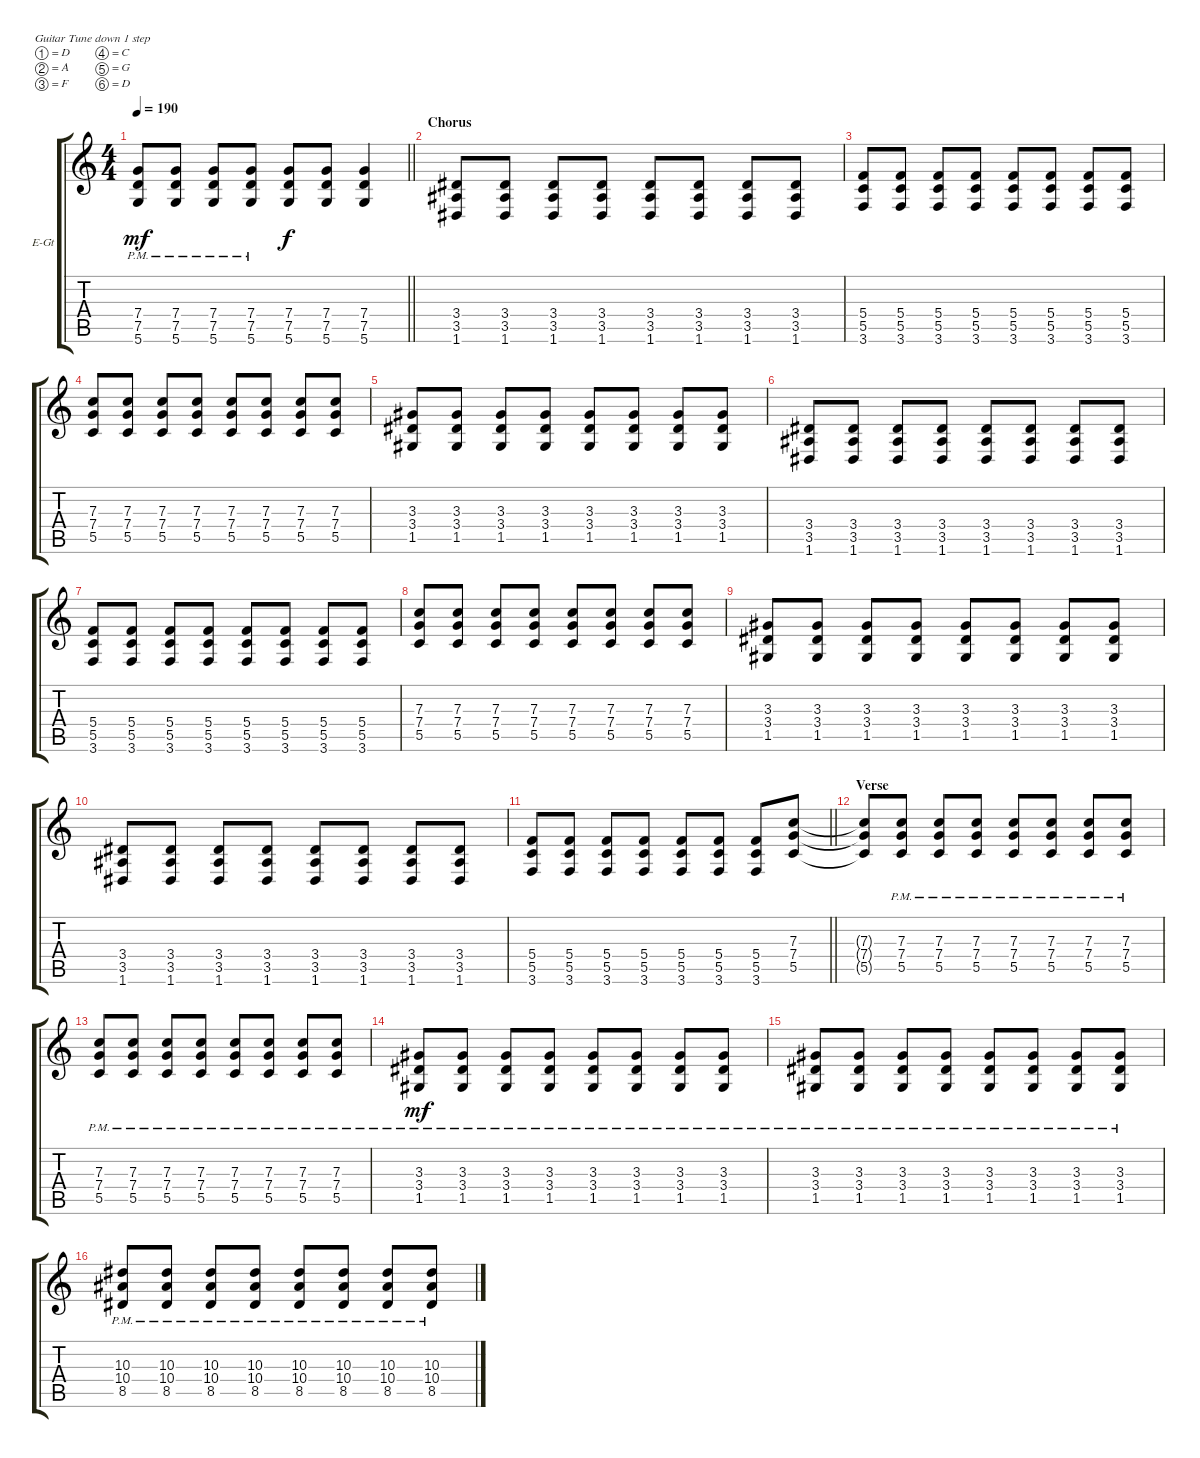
\bracketExtendMode groupsimilarinstruments
\firstSystemTrackNameOrientation horizontal
\otherSystemsTrackNameOrientation horizontal
\track ("Rythm Guitar B" "E-Gt") {instrument overdrivenguitar}
\staff {score tabs}
\tuning (D4 A3 F3 C3 G2 D2)
\ts (4 4)
\tempo 190
\clef g2
\barLineRight lightlight
\ks c
(7.4{pm} 7.5{pm} 5.6{pm}).8{dy mf} (7.4{pm} 7.5{pm} 5.6{pm}).8 (7.4{pm} 7.5{pm} 5.6{pm}).8 (7.4{pm} 7.5{pm} 5.6{pm}).8 (7.4 7.5 5.6).8{dy f} (7.4 7.5 5.6).8 (7.4 7.5 5.6).4 |
\section ("" "Chorus ")
(3.4 3.5 1.6).8 (3.4 3.5 1.6).8 (3.4 3.5 1.6).8 (3.4 3.5 1.6).8 (3.4 3.5 1.6).8 (3.4 3.5 1.6).8 (3.4 3.5 1.6).8 (3.4 3.5 1.6).8 |
(5.4 5.5 3.6).8 (5.4 5.5 3.6).8 (5.4 5.5 3.6).8 (5.4 5.5 3.6).8 (5.4 5.5 3.6).8 (5.4 5.5 3.6).8 (5.4 5.5 3.6).8 (5.4 5.5 3.6).8 |
(7.3 7.4 5.5).8 (7.3 7.4 5.5).8 (7.3 7.4 5.5).8 (7.3 7.4 5.5).8 (7.3 7.4 5.5).8 (7.3 7.4 5.5).8 (7.3 7.4 5.5).8 (7.3 7.4 5.5).8 |
(3.3 3.4 1.5).8 (3.3 3.4 1.5).8 (3.3 3.4 1.5).8 (3.3 3.4 1.5).8 (3.3 3.4 1.5).8 (3.3 3.4 1.5).8 (3.3 3.4 1.5).8 (3.3 3.4 1.5).8 |
(3.4 3.5 1.6).8 (3.4 3.5 1.6).8 (3.4 3.5 1.6).8 (3.4 3.5 1.6).8 (3.4 3.5 1.6).8 (3.4 3.5 1.6).8 (3.4 3.5 1.6).8 (3.4 3.5 1.6).8 |
(5.4 5.5 3.6).8 (5.4 5.5 3.6).8 (5.4 5.5 3.6).8 (5.4 5.5 3.6).8 (5.4 5.5 3.6).8 (5.4 5.5 3.6).8 (5.4 5.5 3.6).8 (5.4 5.5 3.6).8 |
(7.3 7.4 5.5).8 (7.3 7.4 5.5).8 (7.3 7.4 5.5).8 (7.3 7.4 5.5).8 (7.3 7.4 5.5).8 (7.3 7.4 5.5).8 (7.3 7.4 5.5).8 (7.3 7.4 5.5).8 |
(3.3 3.4 1.5).8 (3.3 3.4 1.5).8 (3.3 3.4 1.5).8 (3.3 3.4 1.5).8 (3.3 3.4 1.5).8 (3.3 3.4 1.5).8 (3.3 3.4 1.5).8 (3.3 3.4 1.5).8 |
(3.4 3.5 1.6).8 (3.4 3.5 1.6).8 (3.4 3.5 1.6).8 (3.4 3.5 1.6).8 (3.4 3.5 1.6).8 (3.4 3.5 1.6).8 (3.4 3.5 1.6).8 (3.4 3.5 1.6).8 |
\barLineRight lightlight
(5.4 5.5 3.6).8 (5.4 5.5 3.6).8 (5.4 5.5 3.6).8 (5.4 5.5 3.6).8 (5.4 5.5 3.6).8 (5.4 5.5 3.6).8 (5.4 5.5 3.6).8 (7.3 7.4 5.5).8 |
\section ("" "Verse ")
(7.3{t} 7.4{t} 5.5{t}).8 (7.3{pm} 7.4{pm} 5.5{pm}).8 (7.3{pm} 7.4{pm} 5.5{pm}).8 (7.3{pm} 7.4{pm} 5.5{pm}).8 (7.3{pm} 7.4{pm} 5.5{pm}).8 (7.3{pm} 7.4{pm} 5.5{pm}).8 (7.3{pm} 7.4{pm} 5.5{pm}).8 (7.3{pm} 7.4{pm} 5.5{pm}).8 |
(7.3{pm} 7.4{pm} 5.5{pm}).8 (7.3{pm} 7.4{pm} 5.5{pm}).8 (7.3{pm} 7.4{pm} 5.5{pm}).8 (7.3{pm} 7.4{pm} 5.5{pm}).8 (7.3{pm} 7.4{pm} 5.5{pm}).8 (7.3{pm} 7.4{pm} 5.5{pm}).8 (7.3{pm} 7.4{pm} 5.5{pm}).8 (7.3{pm} 7.4{pm} 5.5{pm}).8 |
(3.3{pm} 3.4{pm} 1.5{pm}).8{dy mf} (3.3{pm} 3.4{pm} 1.5{pm}).8 (3.3{pm} 3.4{pm} 1.5{pm}).8 (3.3{pm} 3.4{pm} 1.5{pm}).8 (3.3{pm} 3.4{pm} 1.5{pm}).8 (3.3{pm} 3.4{pm} 1.5{pm}).8 (3.3{pm} 3.4{pm} 1.5{pm}).8 (3.3{pm} 3.4{pm} 1.5{pm}).8 |
(3.3{pm} 3.4{pm} 1.5{pm}).8 (3.3{pm} 3.4{pm} 1.5{pm}).8 (3.3{pm} 3.4{pm} 1.5{pm}).8 (3.3{pm} 3.4{pm} 1.5{pm}).8 (3.3{pm} 3.4{pm} 1.5{pm}).8 (3.3{pm} 3.4{pm} 1.5{pm}).8 (3.3{pm} 3.4{pm} 1.5{pm}).8 (3.3{pm} 3.4{pm} 1.5{pm}).8 |
(10.3{pm} 10.4{pm} 8.5{pm}).8 (10.3{pm} 10.4{pm} 8.5{pm}).8 (10.3{pm} 10.4{pm} 8.5{pm}).8 (10.3{pm} 10.4{pm} 8.5{pm}).8 (10.3{pm} 10.4{pm} 8.5{pm}).8 (10.3{pm} 10.4{pm} 8.5{pm}).8 (10.3{pm} 10.4{pm} 8.5{pm}).8 (10.3{pm} 10.4{pm} 8.5{pm}).8
